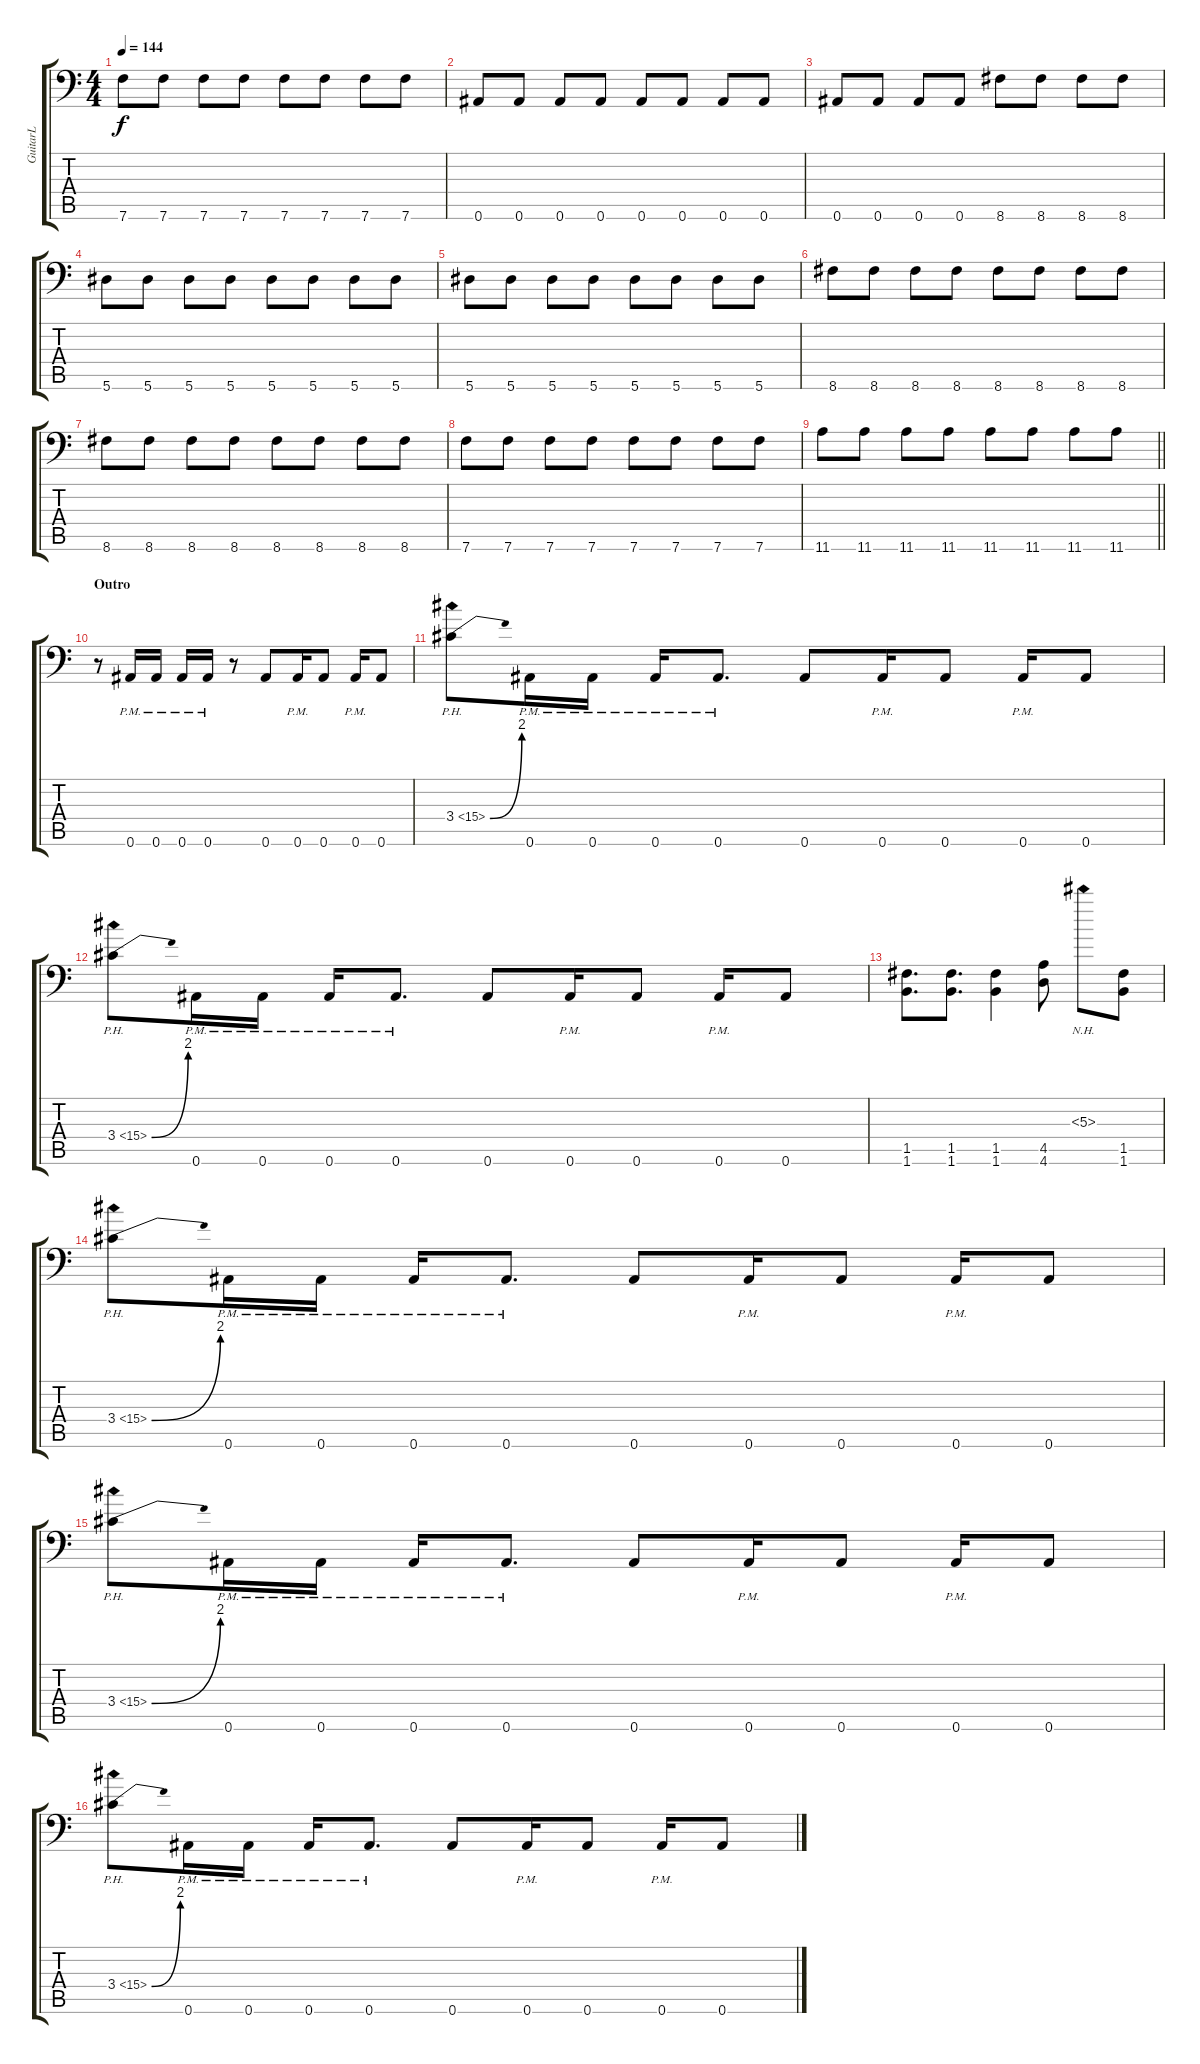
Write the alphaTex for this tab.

\track ("GuitarL" "GuitarL") {instrument distortionguitar}
\staff {score tabs}
\tuning (C4 G3 Eb3 Bb2 F2 Bb1) {hide}
\ts (4 4)
\tempo 144
\clef f4
\ks c
7.6.8{dy f} 7.6.8 7.6.8 7.6.8 7.6.8 7.6.8 7.6.8 7.6.8 |
0.6.8 0.6.8 0.6.8 0.6.8 0.6.8 0.6.8 0.6.8 0.6.8 |
0.6.8 0.6.8 0.6.8 0.6.8 8.6.8 8.6.8 8.6.8 8.6.8 |
5.6.8 5.6.8 5.6.8 5.6.8 5.6.8 5.6.8 5.6.8 5.6.8 |
5.6.8 5.6.8 5.6.8 5.6.8 5.6.8 5.6.8 5.6.8 5.6.8 |
8.6.8 8.6.8 8.6.8 8.6.8 8.6.8 8.6.8 8.6.8 8.6.8 |
8.6.8 8.6.8 8.6.8 8.6.8 8.6.8 8.6.8 8.6.8 8.6.8 |
7.6.8 7.6.8 7.6.8 7.6.8 7.6.8 7.6.8 7.6.8 7.6.8 |
\barLineRight lightlight
11.6.8 11.6.8 11.6.8 11.6.8 11.6.8 11.6.8 11.6.8 11.6.8 |
\section ("" "Outro")
r.8 0.6{pm}.16 0.6{pm}.16 0.6{pm}.16 0.6{pm}.16 r.8 0.6.8 0.6{pm}.16 0.6.8 0.6{pm}.16 0.6.8 |
3.4{be (bend 0 0 60 8) ph 12}.8 0.6{pm}.16 0.6{pm}.16 0.6{pm}.16 0.6{pm}.8{d} 0.6.8 0.6{pm}.16 0.6.8 0.6{pm}.16 0.6.8 |
3.4{be (bend 0 0 60 8) ph 12}.8 0.6{pm}.16 0.6{pm}.16 0.6{pm}.16 0.6{pm}.8{d} 0.6.8 0.6{pm}.16 0.6.8 0.6{pm}.16 0.6.8 |
(1.5 1.6).8{d} (1.5 1.6).8{d} (1.5 1.6).4 (4.5 4.6).8 5.3{nh}.8 (1.5 1.6).8 |
3.4{be (bend 0 0 60 8) ph 12}.8 0.6{pm}.16 0.6{pm}.16 0.6{pm}.16 0.6{pm}.8{d} 0.6.8 0.6{pm}.16 0.6.8 0.6{pm}.16 0.6.8 |
3.4{be (bend 0 0 60 8) ph 12}.8 0.6{pm}.16 0.6{pm}.16 0.6{pm}.16 0.6{pm}.8{d} 0.6.8 0.6{pm}.16 0.6.8 0.6{pm}.16 0.6.8 |
3.4{be (bend 0 0 60 8) ph 12}.8 0.6{pm}.16 0.6{pm}.16 0.6{pm}.16 0.6{pm}.8{d} 0.6.8 0.6{pm}.16 0.6.8 0.6{pm}.16 0.6.8
